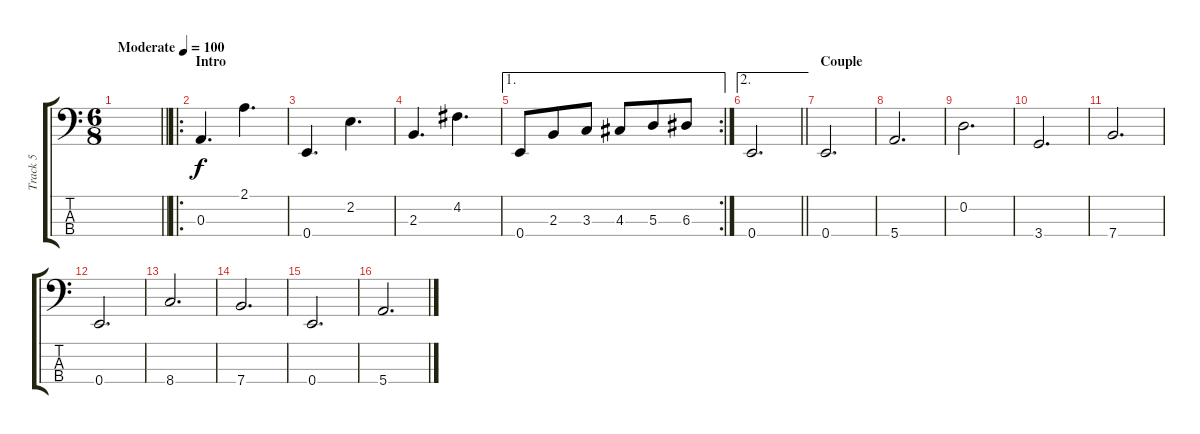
\track ("Track 5" "Track 5") {instrument electricbassfinger}
\staff {score tabs}
\tuning (G2 D2 A1 E1) {hide}
\ts (6 8)
\tempo (100 "Moderate")
\clef f4
\barLineRight lightlight
\ks c
|
\ro
\section ("" "Intro")
0.3.4{d} 2.1.4{d} |
0.4.4{d} 2.2.4{d} |
2.3.4{d} 4.2.4{d} |
\ae 1
\rc 2
0.4.8 2.3.8 3.3.8 4.3.8 5.3.8 6.3.8 |
\ae 2
\barLineRight lightlight
0.4.2{d} |
\section ("" "Couple")
0.4.2{d} |
5.4.2{d} |
0.2.2{d} |
3.4.2{d} |
7.4.2{d} |
0.4.2{d} |
8.4.2{d} |
7.4.2{d} |
0.4.2{d} |
5.4.2{d}
